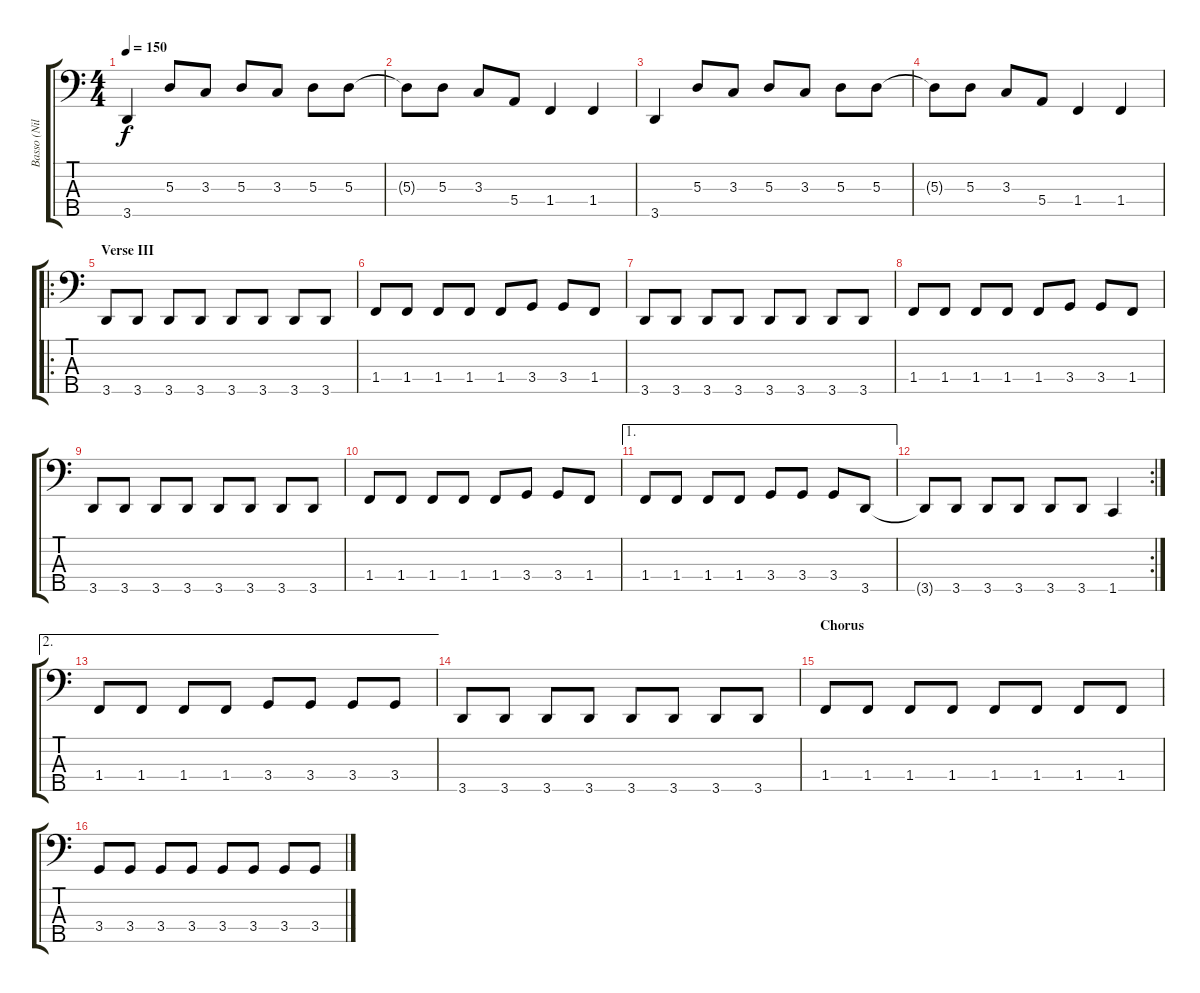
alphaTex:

\track ("Basso (Nils Ursin)" "Basso (Nil") {instrument electricbassfinger}
\staff {score tabs}
\tuning (G2 D2 A1 E1 B0) {hide}
\ts (4 4)
\tempo 150
\clef f4
\ks c
3.5.4{dy f} 5.3.8 3.3.8 5.3.8 3.3.8 5.3.8 5.3.8 |
5.3{t}.8 5.3.8 3.3.8 5.4.8 1.4.4 1.4.4 |
3.5.4 5.3.8 3.3.8 5.3.8 3.3.8 5.3.8 5.3.8 |
5.3{t}.8 5.3.8 3.3.8 5.4.8 1.4.4 1.4.4 |
\ro
\section ("" "Verse III")
3.5.8 3.5.8 3.5.8 3.5.8 3.5.8 3.5.8 3.5.8 3.5.8 |
1.4.8 1.4.8 1.4.8 1.4.8 1.4.8 3.4.8 3.4.8 1.4.8 |
3.5.8 3.5.8 3.5.8 3.5.8 3.5.8 3.5.8 3.5.8 3.5.8 |
1.4.8 1.4.8 1.4.8 1.4.8 1.4.8 3.4.8 3.4.8 1.4.8 |
3.5.8 3.5.8 3.5.8 3.5.8 3.5.8 3.5.8 3.5.8 3.5.8 |
1.4.8 1.4.8 1.4.8 1.4.8 1.4.8 3.4.8 3.4.8 1.4.8 |
\ae 1
1.4.8 1.4.8 1.4.8 1.4.8 3.4.8 3.4.8 3.4.8 3.5.8 |
\rc 2
3.5{t}.8 3.5.8 3.5.8 3.5.8 3.5.8 3.5.8 1.5.4 |
\ae 2
1.4.8 1.4.8 1.4.8 1.4.8 3.4.8 3.4.8 3.4.8 3.4.8 |
3.5.8 3.5.8 3.5.8 3.5.8 3.5.8 3.5.8 3.5.8 3.5.8 |
\section ("" "Chorus")
1.4.8 1.4.8 1.4.8 1.4.8 1.4.8 1.4.8 1.4.8 1.4.8 |
3.4.8 3.4.8 3.4.8 3.4.8 3.4.8 3.4.8 3.4.8 3.4.8
